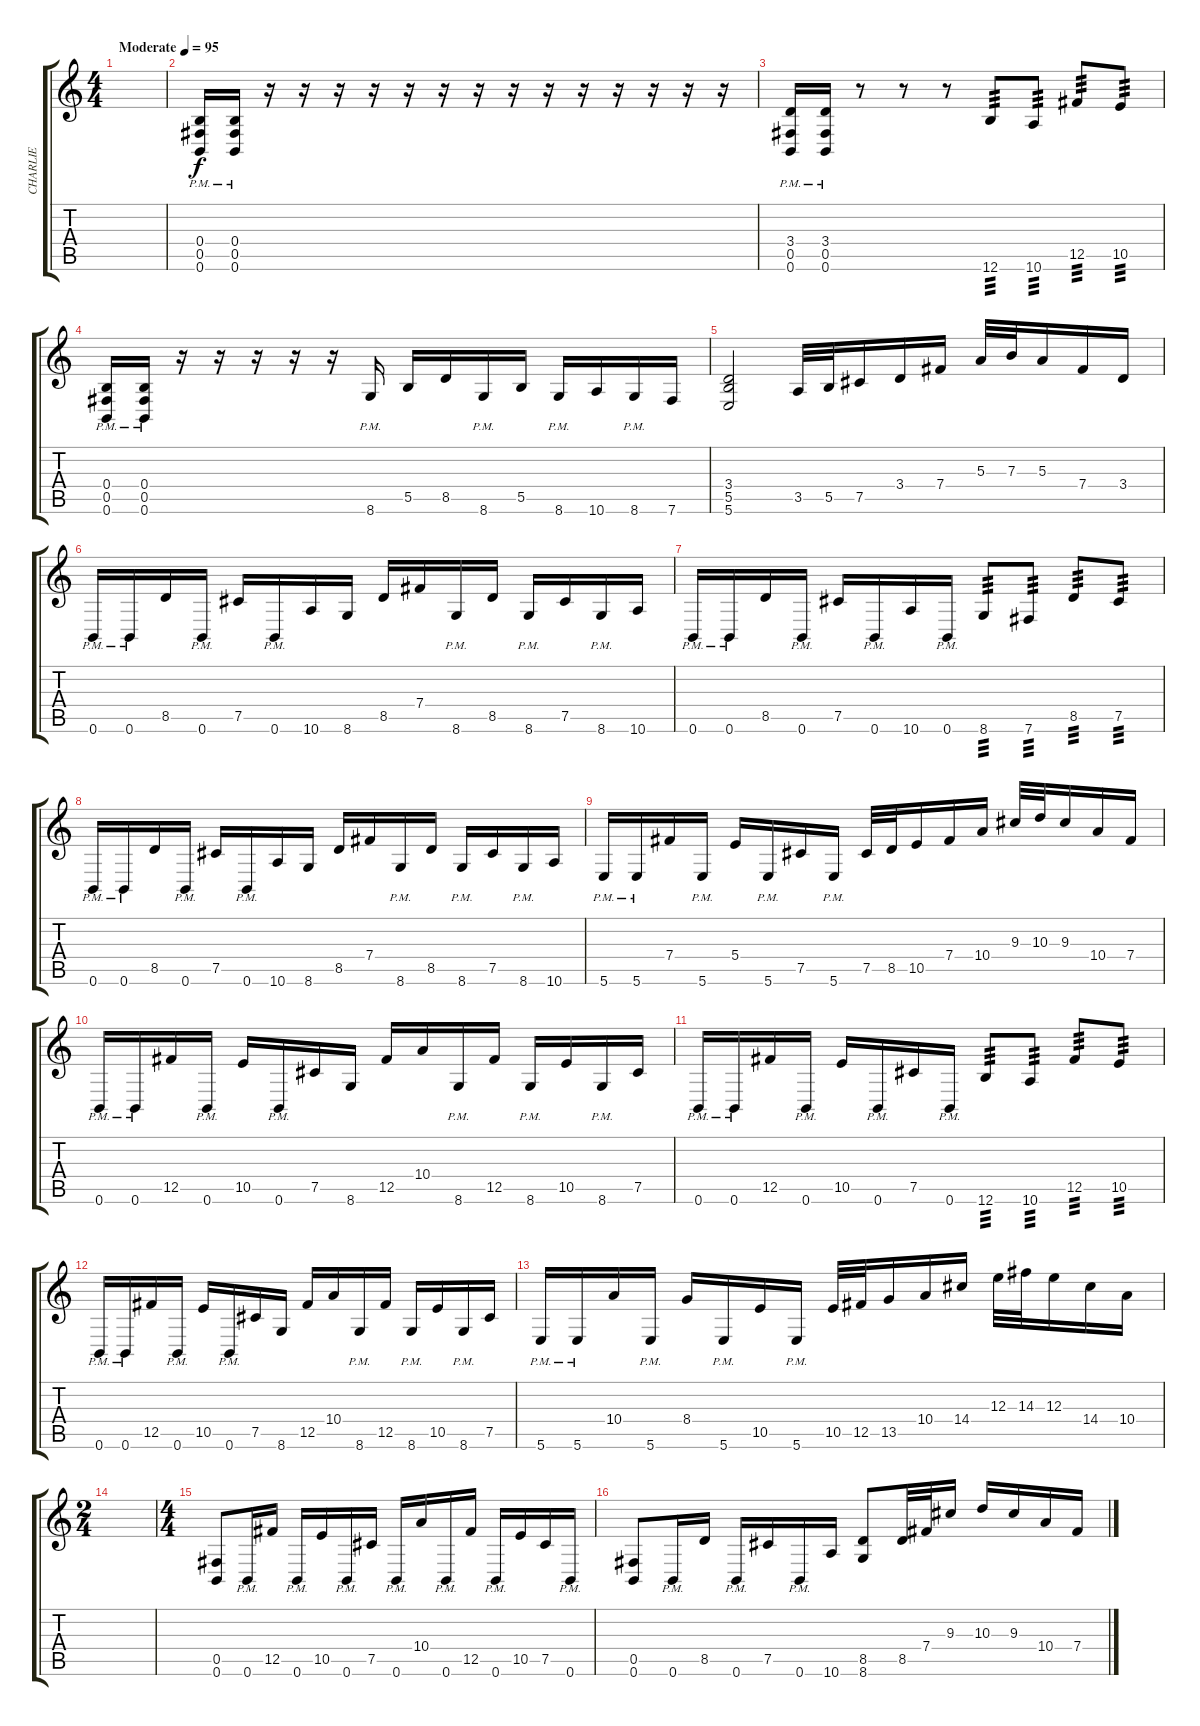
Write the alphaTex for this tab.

\track ("CHARLIE" "CHARLIE") {instrument distortionguitar}
\staff {score tabs}
\tuning (Db4 Ab3 E3 B2 Gb2 B1) {hide}
\ts (4 4)
\tempo (95 "Moderate")
\clef g2
\ks c
|
(0.4{pm} 0.5{pm} 0.6{pm}).16 (0.4{pm} 0.5{pm} 0.6{pm}).16 r.16 r.16 r.16 r.16 r.16 r.16 r.16 r.16 r.16 r.16 r.16 r.16 r.16 r.16 |
(3.4{pm} 0.5{pm} 0.6{pm}).16 (3.4{pm} 0.5{pm} 0.6{pm}).16 r.8 r.8 r.8 12.6.8{tp 3} 10.6.8{tp 3} 12.5.8{tp 3} 10.5.8{tp 3} |
(0.4{pm} 0.5{pm} 0.6{pm}).16 (0.4{pm} 0.5{pm} 0.6{pm}).16 r.16 r.16 r.16 r.16 r.16 8.6{pm}.16 5.5.16 8.5.16 8.6{pm}.16 5.5.16 8.6{pm}.16 10.6.16 8.6{pm}.16 7.6.16 |
(3.4 5.5 5.6).2 3.5.32 5.5.32 7.5.16 3.4.16 7.4.16 5.3.32 7.3.32 5.3.16 7.4.16 3.4.16 |
0.6{pm}.16 0.6{pm}.16 8.5.16 0.6{pm}.16 7.5.16 0.6{pm}.16 10.6.16 8.6.16 8.5.16 7.4.16 8.6{pm}.16 8.5.16 8.6{pm}.16 7.5.16 8.6{pm}.16 10.6.16 |
0.6{pm}.16 0.6{pm}.16 8.5.16 0.6{pm}.16 7.5.16 0.6{pm}.16 10.6.16 0.6{pm}.16 8.6.8{tp 3} 7.6.8{tp 3} 8.5.8{tp 3} 7.5.8{tp 3} |
0.6{pm}.16 0.6{pm}.16 8.5.16 0.6{pm}.16 7.5.16 0.6{pm}.16 10.6.16 8.6.16 8.5.16 7.4.16 8.6{pm}.16 8.5.16 8.6{pm}.16 7.5.16 8.6{pm}.16 10.6.16 |
5.6{pm}.16 5.6{pm}.16 7.4.16 5.6{pm}.16 5.4.16 5.6{pm}.16 7.5.16 5.6{pm}.16 7.5.32 8.5.32 10.5.16 7.4.16 10.4.16 9.3.32 10.3.32 9.3.16 10.4.16 7.4.16 |
0.6{pm}.16 0.6{pm}.16 12.5.16 0.6{pm}.16 10.5.16 0.6{pm}.16 7.5.16 8.6.16 12.5.16 10.4.16 8.6{pm}.16 12.5.16 8.6{pm}.16 10.5.16 8.6{pm}.16 7.5.16 |
0.6{pm}.16 0.6{pm}.16 12.5.16 0.6{pm}.16 10.5.16 0.6{pm}.16 7.5.16 0.6{pm}.16 12.6.8{tp 3} 10.6.8{tp 3} 12.5.8{tp 3} 10.5.8{tp 3} |
0.6{pm}.16 0.6{pm}.16 12.5.16 0.6{pm}.16 10.5.16 0.6{pm}.16 7.5.16 8.6.16 12.5.16 10.4.16 8.6{pm}.16 12.5.16 8.6{pm}.16 10.5.16 8.6{pm}.16 7.5.16 |
5.6{pm}.16 5.6{pm}.16 10.4.16 5.6{pm}.16 8.4.16 5.6{pm}.16 10.5.16 5.6{pm}.16 10.5.32 12.5.32 13.5.16 10.4.16 14.4.16 12.3.32 14.3.32 12.3.16 14.4.16 10.4.16 |
\ts (2 4)
|
\ts (4 4)
(0.5 0.6).8 0.6{pm}.16 12.5.16 0.6{pm}.16 10.5.16 0.6{pm}.16 7.5.16 0.6{pm}.16 10.4.16 0.6{pm}.16 12.5.16 0.6{pm}.16 10.5.16 7.5.16 0.6{pm}.16 |
(0.5 0.6).8 0.6{pm}.16 8.5.16 0.6{pm}.16 7.5.16 0.6{pm}.16 10.6.16 (8.5 8.6).8 8.5.32 7.4.32 9.3.16 10.3.16 9.3.16 10.4.16 7.4.16
